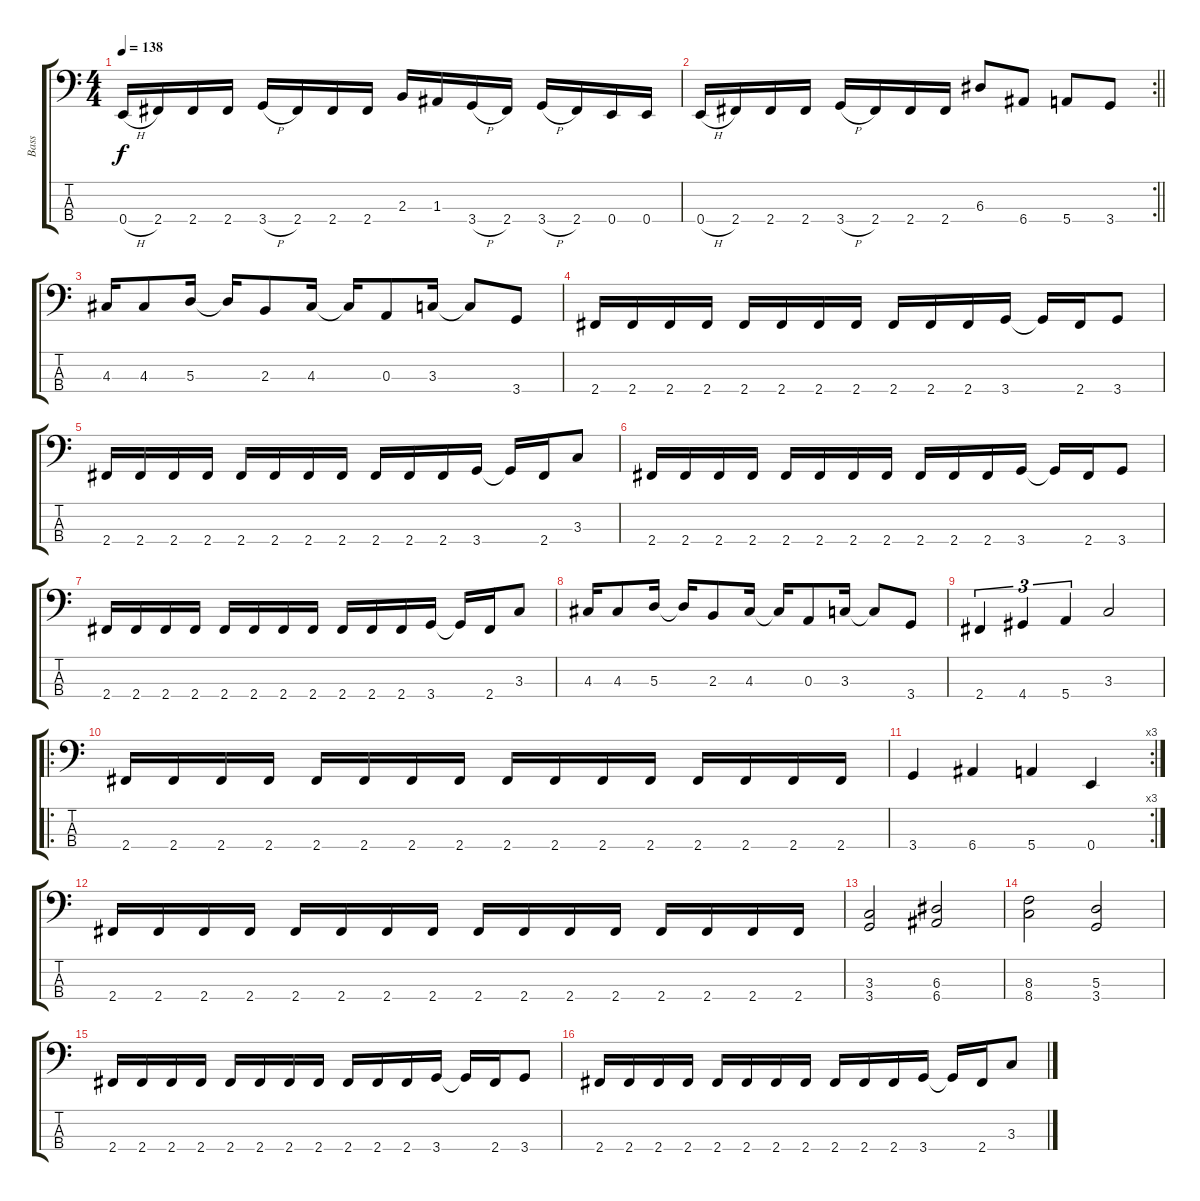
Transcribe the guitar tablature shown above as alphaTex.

\track ("Bass" "Bass") {instrument electricbassfinger}
\staff {score tabs}
\tuning (G2 D2 A1 E1) {hide}
\ts (4 4)
\tempo 138
\clef f4
\ks c
0.4{h}.16{dy f} 2.4.16 2.4.16 2.4.16 3.4{h}.16 2.4.16 2.4.16 2.4.16 2.3.16 1.3.16 3.4{h}.16 2.4.16 3.4{h}.16 2.4.16 0.4.16 0.4.16 |
\rc 2
\barLineRight lightlight
0.4{h}.16 2.4.16 2.4.16 2.4.16 3.4{h}.16 2.4.16 2.4.16 2.4.16 6.3.8 6.4.8 5.4.8 3.4.8 |
4.3.16 4.3.8 5.3.16 5.3{t}.16 2.3.8 4.3.16 4.3{t}.16 0.3.8 3.3.16 3.3{t}.8 3.4.8 |
2.4.16 2.4.16 2.4.16 2.4.16 2.4.16 2.4.16 2.4.16 2.4.16 2.4.16 2.4.16 2.4.16 3.4.16 3.4{t}.16 2.4.16 3.4.8 |
2.4.16 2.4.16 2.4.16 2.4.16 2.4.16 2.4.16 2.4.16 2.4.16 2.4.16 2.4.16 2.4.16 3.4.16 3.4{t}.16 2.4.16 3.3.8 |
2.4.16 2.4.16 2.4.16 2.4.16 2.4.16 2.4.16 2.4.16 2.4.16 2.4.16 2.4.16 2.4.16 3.4.16 3.4{t}.16 2.4.16 3.4.8 |
2.4.16 2.4.16 2.4.16 2.4.16 2.4.16 2.4.16 2.4.16 2.4.16 2.4.16 2.4.16 2.4.16 3.4.16 3.4{t}.16 2.4.16 3.3.8 |
4.3.16 4.3.8 5.3.16 5.3{t}.16 2.3.8 4.3.16 4.3{t}.16 0.3.8 3.3.16 3.3{t}.8 3.4.8 |
2.4.4{tu (3 2)} 4.4.4{tu (3 2)} 5.4.4{tu (3 2)} 3.3.2 |
\ro
2.4.16 2.4.16 2.4.16 2.4.16 2.4.16 2.4.16 2.4.16 2.4.16 2.4.16 2.4.16 2.4.16 2.4.16 2.4.16 2.4.16 2.4.16 2.4.16 |
\rc 3
3.4.4 6.4.4 5.4.4 0.4.4 |
2.4.16 2.4.16 2.4.16 2.4.16 2.4.16 2.4.16 2.4.16 2.4.16 2.4.16 2.4.16 2.4.16 2.4.16 2.4.16 2.4.16 2.4.16 2.4.16 |
(3.3 3.4).2 (6.3 6.4).2 |
(8.3 8.4).2 (5.3 3.4).2 |
2.4.16 2.4.16 2.4.16 2.4.16 2.4.16 2.4.16 2.4.16 2.4.16 2.4.16 2.4.16 2.4.16 3.4.16 3.4{t}.16 2.4.16 3.4.8 |
2.4.16 2.4.16 2.4.16 2.4.16 2.4.16 2.4.16 2.4.16 2.4.16 2.4.16 2.4.16 2.4.16 3.4.16 3.4{t}.16 2.4.16 3.3.8
